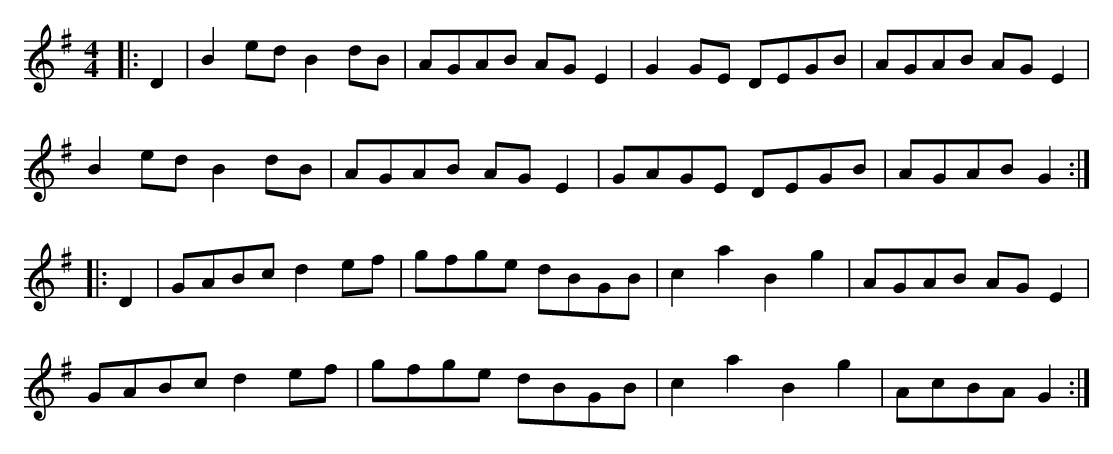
X:1
M:4/4
K:G
|:D2|B2ed B2dB|AGAB AGE2|G2GE DEGB|AGAB AGE2|
B2ed B2dB|AGAB AGE2|GAGE DEGB|AGAB G2:|
|:D2|GABc d2ef|gfge dBGB|c2a2B2g2|AGAB AGE2|
GABc d2ef|gfge dBGB|c2a2B2g2|AcBA G2:|
